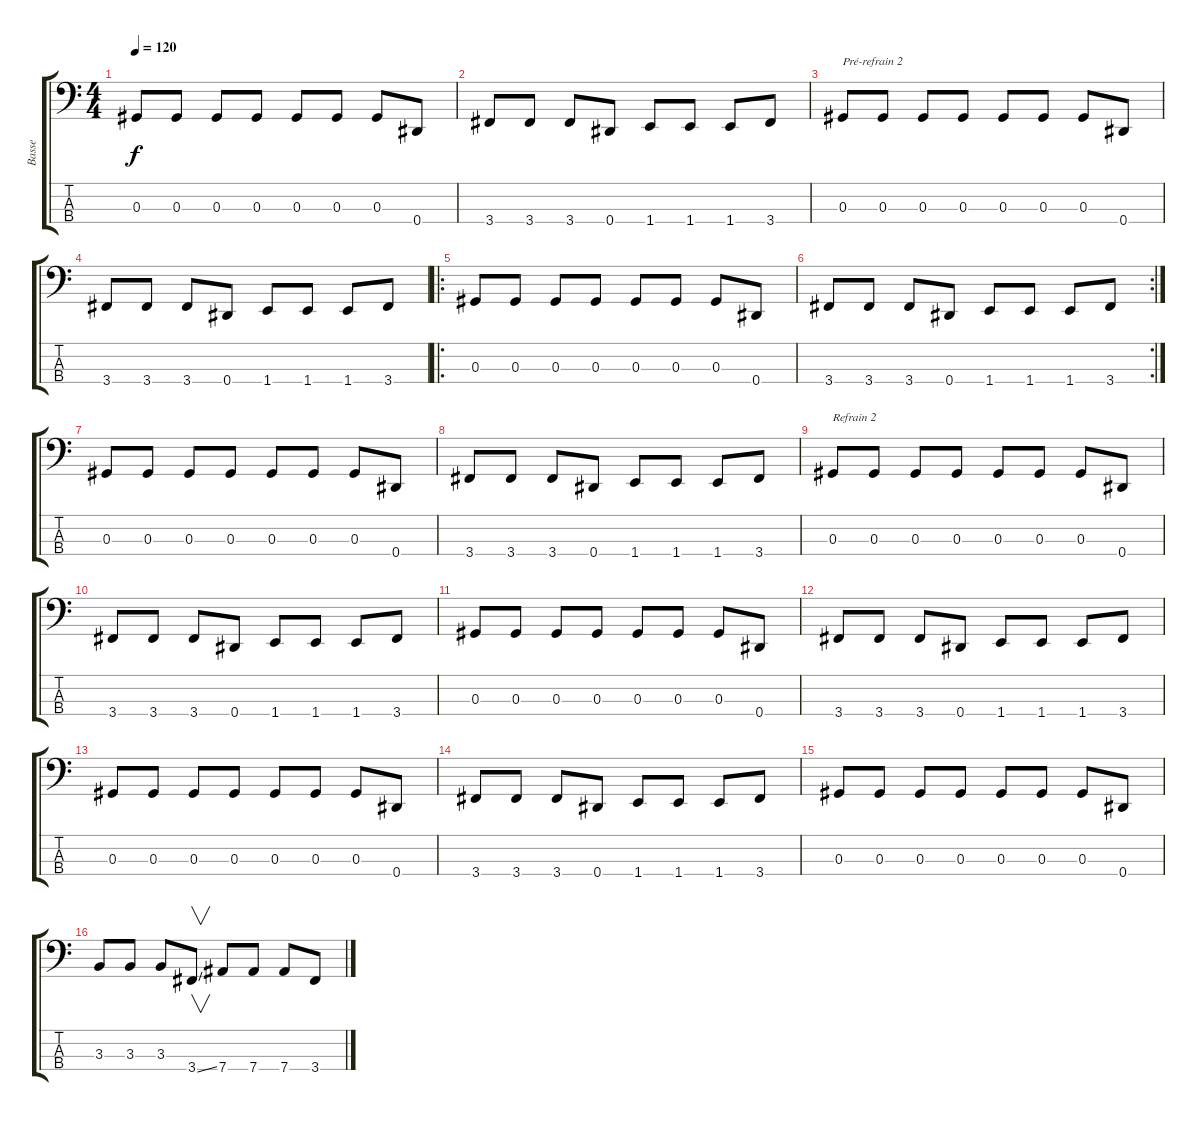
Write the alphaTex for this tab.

\track ("Basse" "Basse") {instrument electricbassfinger}
\staff {score tabs}
\tuning (Gb2 Db2 Ab1 Eb1) {hide}
\ts (4 4)
\tempo 120
\clef f4
\ks c
0.3.8{dy f} 0.3.8 0.3.8 0.3.8 0.3.8 0.3.8 0.3.8 0.4.8 |
3.4.8 3.4.8 3.4.8 0.4.8 1.4.8 1.4.8 1.4.8 3.4.8 |
0.3.8{txt "Pré-refrain 2"} 0.3.8 0.3.8 0.3.8 0.3.8 0.3.8 0.3.8 0.4.8 |
3.4.8 3.4.8 3.4.8 0.4.8 1.4.8 1.4.8 1.4.8 3.4.8 |
\ro
0.3.8 0.3.8 0.3.8 0.3.8 0.3.8 0.3.8 0.3.8 0.4.8 |
\rc 2
3.4.8 3.4.8 3.4.8 0.4.8 1.4.8 1.4.8 1.4.8 3.4.8 |
0.3.8 0.3.8 0.3.8 0.3.8 0.3.8 0.3.8 0.3.8 0.4.8 |
3.4.8 3.4.8 3.4.8 0.4.8 1.4.8 1.4.8 1.4.8 3.4.8 |
0.3.8{txt "Refrain 2"} 0.3.8 0.3.8 0.3.8 0.3.8 0.3.8 0.3.8 0.4.8 |
3.4.8 3.4.8 3.4.8 0.4.8 1.4.8 1.4.8 1.4.8 3.4.8 |
0.3.8 0.3.8 0.3.8 0.3.8 0.3.8 0.3.8 0.3.8 0.4.8 |
3.4.8 3.4.8 3.4.8 0.4.8 1.4.8 1.4.8 1.4.8 3.4.8 |
0.3.8 0.3.8 0.3.8 0.3.8 0.3.8 0.3.8 0.3.8 0.4.8 |
3.4.8 3.4.8 3.4.8 0.4.8 1.4.8 1.4.8 1.4.8 3.4.8 |
0.3.8 0.3.8 0.3.8 0.3.8 0.3.8 0.3.8 0.3.8 0.4.8 |
3.3.8 3.3.8 3.3.8 3.4{ss}.8{v} 7.4.8 7.4.8 7.4.8 3.4.8
